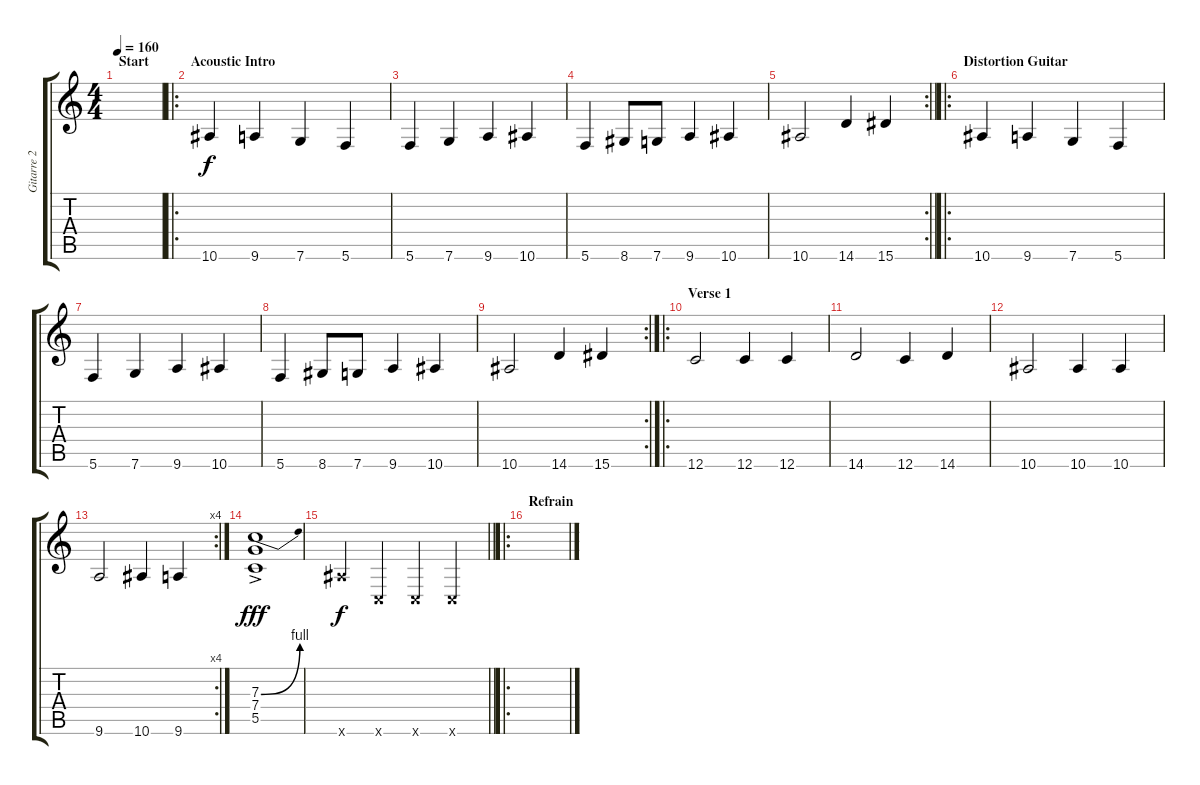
\track ("Gitarre 2" "Gitarre 2") {instrument electricguitarclean}
\staff {score tabs}
\tuning (D4 A3 F3 C3 G2 C2) {hide}
\ts (4 4)
\section ("" "Start")
\tempo 160
\clef g2
\ks c
|
\ro
\section ("" "Acoustic Intro")
10.6.4 9.6.4 7.6.4 5.6.4 |
5.6.4 7.6.4 9.6.4 10.6.4 |
5.6.4 8.6.8 7.6.8 9.6.4 10.6.4 |
\rc 2
\barLineRight lightlight
10.6.2 14.6.4 15.6.4 |
\ro
\section ("" "Distortion Guitar")
10.6.4 9.6.4 7.6.4 5.6.4 |
5.6.4 7.6.4 9.6.4 10.6.4 |
5.6.4 8.6.8 7.6.8 9.6.4 10.6.4 |
\rc 2
10.6.2 14.6.4 15.6.4 |
\ro
\section ("" "Verse 1")
12.6.2 12.6.4 12.6.4 |
14.6.2 12.6.4 14.6.4 |
10.6.2 10.6.4 10.6.4 |
\rc 4
9.6.2 10.6.4 9.6.4 |
(7.3{be (bend 0 0 60 4) ac} 7.4 5.5).1{dy fff} |
\barLineRight lightlight
10.6{x}.4{dy f} 0.6{x}.4 0.6{x}.4 0.6{x}.4 |
\ro
\section ("" "Refrain")
